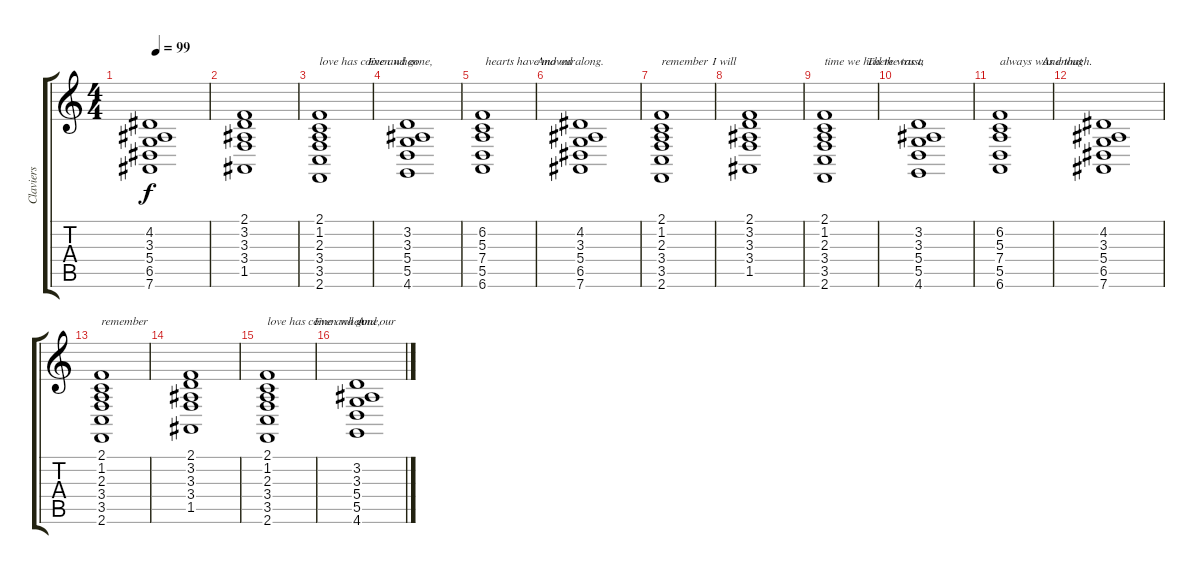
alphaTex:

\track ("Claviers" "Claviers") {instrument synthstrings2}
\staff {score tabs}
\tuning (Eb4 B3 G3 D3 A2 Eb2) {hide}
\ts (4 4)
\tempo 99
\clef g2
\ks c
(4.2 3.3 5.4 6.5 7.6).1{dy f} |
(2.1 3.2 3.3 3.4 1.5).1{txt "                                         Even when"} |
(2.1 1.2 2.3 3.4 3.5 2.6).1{txt "love has come and gone,"} |
(3.2 3.3 5.4 5.5 4.6).1{txt "                                           And our"} |
(6.2 5.3 7.4 5.5 6.6).1{txt " hearts have moved along."} |
(4.2 3.3 5.4 6.5 7.6).1{txt "                                            I will"} |
(2.1 1.2 2.3 3.4 3.5 2.6).1{txt "remember"} |
(2.1 3.2 3.3 3.4 1.5).1{txt "                                       There was a"} |
(2.1 1.2 2.3 3.4 3.5 2.6).1{txt "time we had the trust,"} |
(3.2 3.3 5.4 5.5 4.6).1{txt "                                         And that "} |
(6.2 5.3 7.4 5.5 6.6).1{txt "always was enough."} |
(4.2 3.3 5.4 6.5 7.6).1{txt "                                            I will"} |
(2.1 1.2 2.3 3.4 3.5 2.6).1{txt "remember"} |
(2.1 3.2 3.3 3.4 1.5).1{txt "                                         Even when"} |
(2.1 1.2 2.3 3.4 3.5 2.6).1{txt "love has come and gone,"} |
(3.2 3.3 5.4 5.5 4.6).1{txt "And our"}
